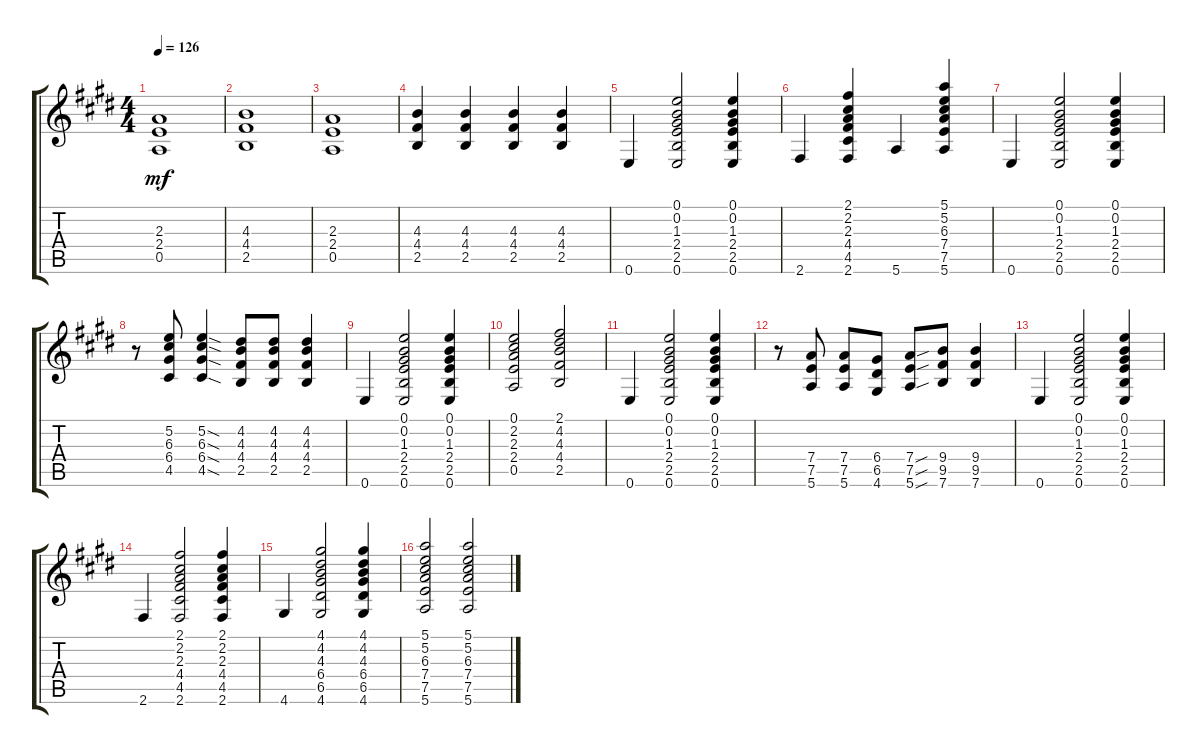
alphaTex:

\track "" {instrument distortionguitar}
\staff {score tabs}
\tuning (E4 B3 G3 D3 A2 E2) {hide}
\ts (4 4)
\tempo 126
\clef g2
\ks e
(2.3 2.4 0.5).1{dy mf} |
(4.3 4.4 2.5).1 |
(2.3 2.4 0.5).1 |
(4.3 4.4 2.5).4 (4.3 4.4 2.5).4 (4.3 4.4 2.5).4 (4.3 4.4 2.5).4 |
0.6.4 (0.1 0.2 1.3 2.4 2.5 0.6).2 (0.1 0.2 1.3 2.4 2.5 0.6).4 |
2.6.4 (2.1 2.2 2.3 4.4 4.5 2.6).4 5.6.4 (5.1 5.2 6.3 7.4 7.5 5.6).4 |
0.6.4 (0.1 0.2 1.3 2.4 2.5 0.6).2 (0.1 0.2 1.3 2.4 2.5 0.6).4 |
r.8 (5.2 6.3 6.4 4.5).8 (5.2{sod} 6.3{sod} 6.4{sod} 4.5{sod}).4 (4.2 4.3 4.4 2.5).8 (4.2 4.3 4.4 2.5).8 (4.2 4.3 4.4 2.5).4 |
0.6.4 (0.1 0.2 1.3 2.4 2.5 0.6).2 (0.1 0.2 1.3 2.4 2.5 0.6).4 |
(0.1 2.2 2.3 2.4 0.5).2 (2.1 4.2 4.3 4.4 2.5).2 |
0.6.4 (0.1 0.2 1.3 2.4 2.5 0.6).2 (0.1 0.2 1.3 2.4 2.5 0.6).4 |
r.8 (7.4 7.5 5.6).8 (7.4 7.5 5.6).8 (6.4 6.5 4.6).8 (7.4{sou} 7.5{sou} 5.6{sou}).8 (9.4 9.5 7.6).8 (9.4 9.5 7.6).4 |
0.6.4 (0.1 0.2 1.3 2.4 2.5 0.6).2 (0.1 0.2 1.3 2.4 2.5 0.6).4 |
2.6.4 (2.1 2.2 2.3 4.4 4.5 2.6).2 (2.1 2.2 2.3 4.4 4.5 2.6).4 |
4.6.4 (4.1 4.2 4.3 6.4 6.5 4.6).2 (4.1 4.2 4.3 6.4 6.5 4.6).4 |
(5.1 5.2 6.3 7.4 7.5 5.6).2 (5.1 5.2 6.3 7.4 7.5 5.6).2
